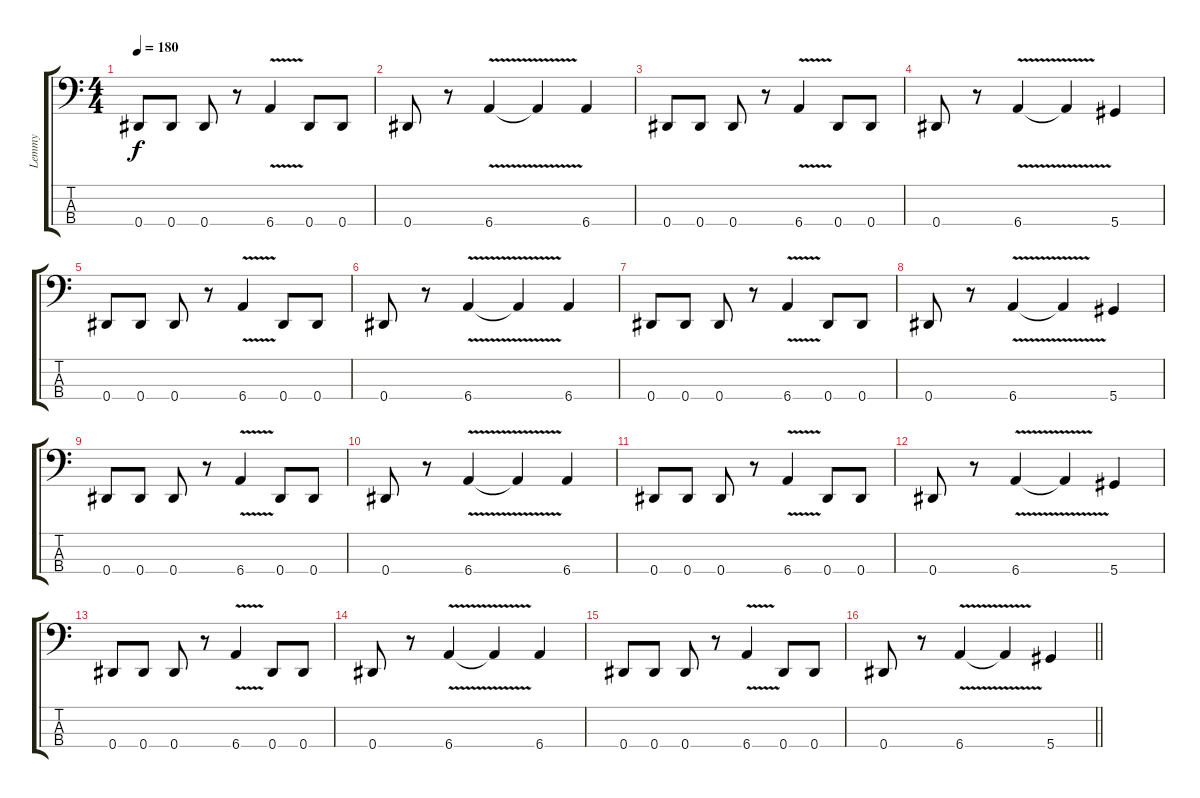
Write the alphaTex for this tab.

\track ("Lemmy" "Lemmy") {instrument overdrivenguitar}
\staff {score tabs}
\tuning (Gb2 Db2 Ab1 Eb1) {hide}
\ts (4 4)
\tempo 180
\clef f4
\ks c
0.4.8{dy f} 0.4.8 0.4.8 r.8 6.4{v}.4 0.4.8 0.4.8 |
0.4.8 r.8 6.4{v}.4 6.4{t}.4 6.4.4 |
0.4.8 0.4.8 0.4.8 r.8 6.4{v}.4 0.4.8 0.4.8 |
0.4.8 r.8 6.4{v}.4 6.4{t}.4 5.4.4 |
0.4.8 0.4.8 0.4.8 r.8 6.4{v}.4 0.4.8 0.4.8 |
0.4.8 r.8 6.4{v}.4 6.4{t}.4 6.4.4 |
0.4.8 0.4.8 0.4.8 r.8 6.4{v}.4 0.4.8 0.4.8 |
0.4.8 r.8 6.4{v}.4 6.4{t}.4 5.4.4 |
0.4.8 0.4.8 0.4.8 r.8 6.4{v}.4 0.4.8 0.4.8 |
0.4.8 r.8 6.4{v}.4 6.4{t}.4 6.4.4 |
0.4.8 0.4.8 0.4.8 r.8 6.4{v}.4 0.4.8 0.4.8 |
0.4.8 r.8 6.4{v}.4 6.4{t}.4 5.4.4 |
0.4.8 0.4.8 0.4.8 r.8 6.4{v}.4 0.4.8 0.4.8 |
0.4.8 r.8 6.4{v}.4 6.4{t}.4 6.4.4 |
0.4.8 0.4.8 0.4.8 r.8 6.4{v}.4 0.4.8 0.4.8 |
\barLineRight lightlight
0.4.8 r.8 6.4{v}.4 6.4{t}.4 5.4.4
